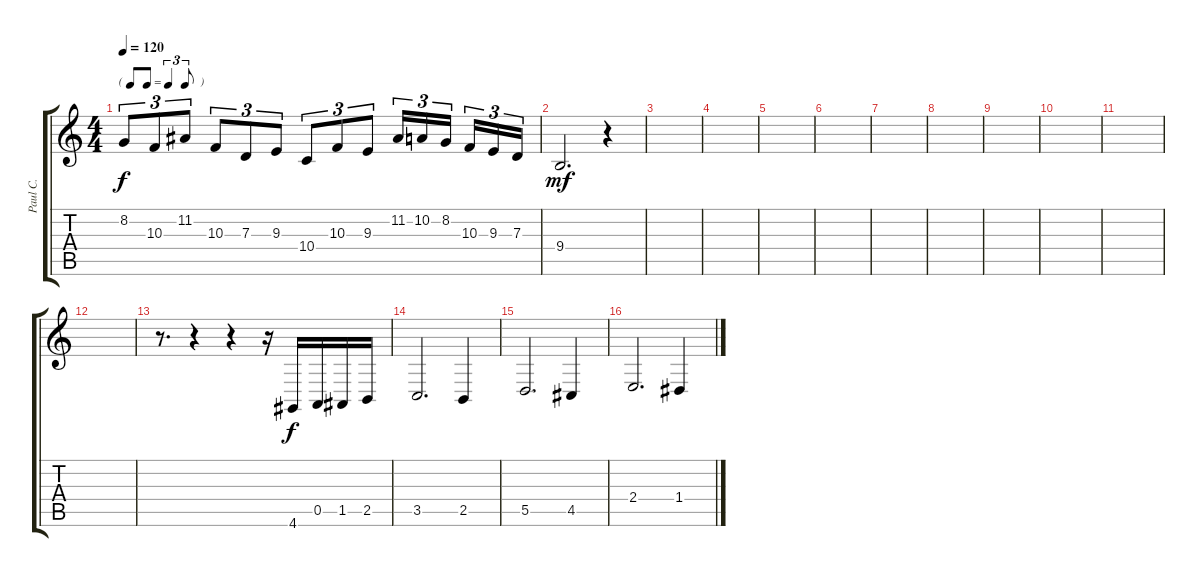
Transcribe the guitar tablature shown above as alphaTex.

\track ("Paul C." "Paul C.") {instrument tenorsax}
\staff {score tabs}
\tuning (E4 B3 G3 D3 A2 E2) {hide}
\ts (4 4)
\tf triplet8th
\tempo 120
\clef g2
\ks c
8.2.8{tu (3 2) dy f} 10.3.8{tu (3 2)} 11.2.8{tu (3 2)} 10.3.8{tu (3 2)} 7.3.8{tu (3 2)} 9.3.8{tu (3 2)} 10.4.8{tu (3 2)} 10.3.8{tu (3 2)} 9.3.8{tu (3 2)} 11.2.16{tu (3 2)} 10.2.16{tu (3 2)} 8.2.16{tu (3 2) beam splitsecondary} 10.3.16{tu (3 2)} 9.3.16{tu (3 2)} 7.3.16{tu (3 2)} |
9.4.2{d dy mf} r.4 |
|
|
|
|
|
|
|
|
|
|
r.8{d} r.4 r.4 r.16 4.6.16{dy f} 0.5.16 1.5.16 2.5.16 |
3.5.2{d} 2.5.4 |
5.5.2{d} 4.5.4 |
2.4.2{d} 1.4.4
